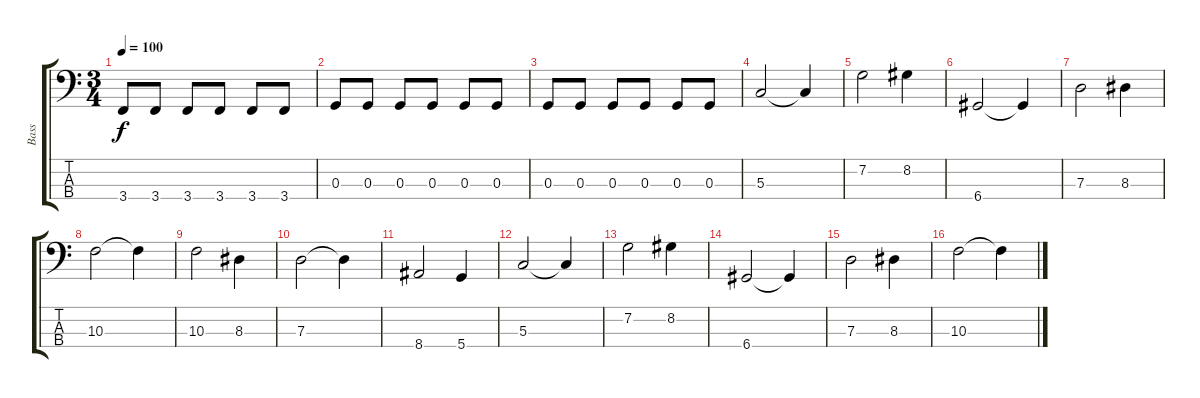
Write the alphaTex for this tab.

\track ("Bass" "Bass") {instrument electricbasspick}
\staff {score tabs}
\tuning (F2 C2 G1 D1) {hide}
\ts (3 4)
\tempo 100
\clef f4
\ks c
3.4.8{dy f} 3.4.8 3.4.8 3.4.8 3.4.8 3.4.8 |
0.3.8 0.3.8 0.3.8 0.3.8 0.3.8 0.3.8 |
0.3.8 0.3.8 0.3.8 0.3.8 0.3.8 0.3.8 |
5.3.2 5.3{t}.4 |
7.2.2 8.2.4 |
6.4.2 6.4{t}.4 |
7.3.2 8.3.4 |
10.3.2 10.3{t}.4 |
10.3.2 8.3.4 |
7.3.2 7.3{t}.4 |
8.4.2 5.4.4 |
5.3.2 5.3{t}.4 |
7.2.2 8.2.4 |
6.4.2 6.4{t}.4 |
7.3.2 8.3.4 |
10.3.2 10.3{t}.4
